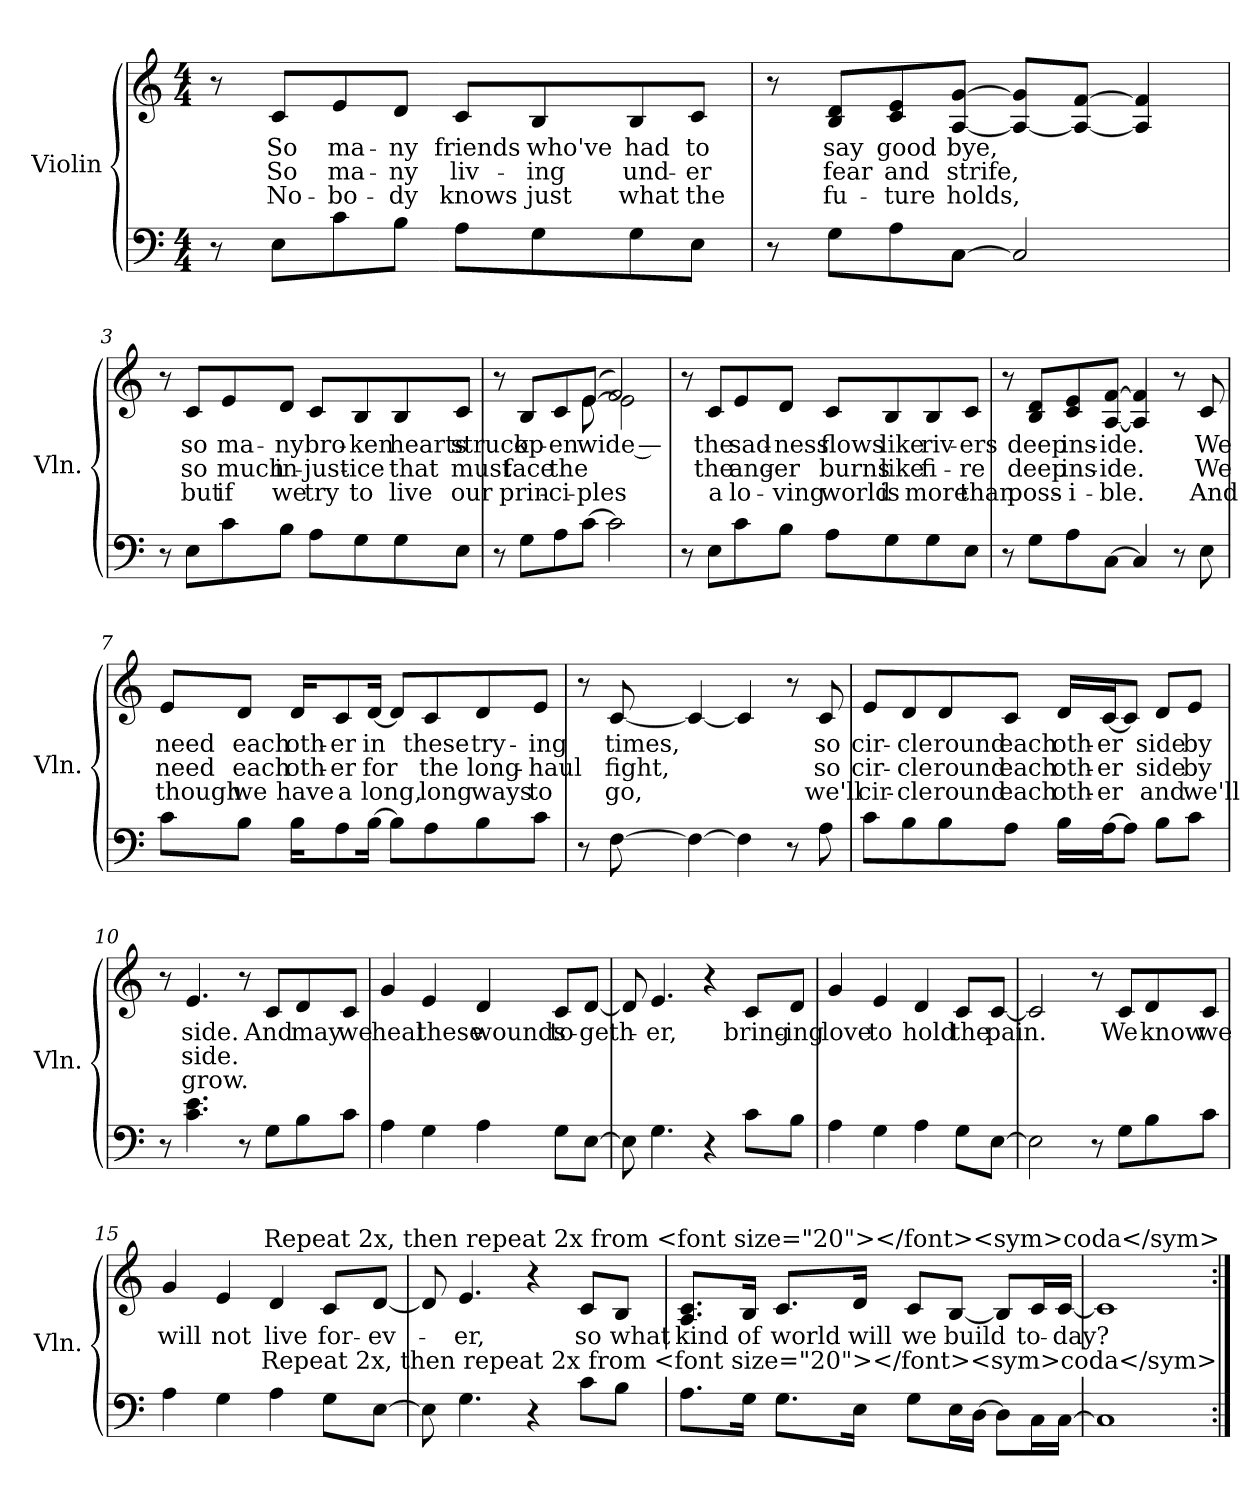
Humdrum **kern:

**kern	**kern	**text	**text	**text
*part1	*part1	*part1	*part1	*part1
*staff2	*staff1	*staff1	*staff1	*staff1
*I"Violin	*	*	*	*
*I'Vln.	*	*	*	*
*clefF4	*clefG2	*	*	*
*k[]	*k[]	*	*	*
*M4/4	*M4/4	*	*	*
*MM80	*MM80	*	*	*
=1	=1	=1	=1	=1
8r	8r	.	.	.
8E\L	8c/L	So	So	No-
8c\	8e/	ma-	ma-	-bo-
8B\J	8d/J	-ny	-ny	-dy
8A\L	8c/L	friends	liv-	knows
8G\	8B/	who've	-ing	just
8G\	8B/	had	und-	what
8E\J	8c/J	to	-er	the
=2	=2	=2	=2	=2
8r	8r	.	.	.
8G\L	8B/ 8d/L	say	fear	fu-
8A\	8c/ 8e/	good	and	-ture
[8C\J	[8A/ [8g/J	bye,	strife,	holds,
2C/]	8A/_ 8g/]L	.	.	.
.	8A/_ [8f/J	.	.	.
.	4A/] 4f/]	.	.	.
=3	=3	=3	=3	=3
8r	8r	.	.	.
8E\L	8c/L	so	so	but
8c\	8e/	ma-	much	if
8B\J	8d/J	-ny	in-	we
8A\L	8c/L	bro-	-just-	try
8G\	8B/	-ken	-ice	to
8G\	8B/	hearts	that	live
8E\J	8c/J	struck	must	our
=4	=4	=4	=4	=4
*	*^	*	*	*
8r	8r	4.ryy	.	.	.
8G\L	8B/L	.	op-	face	prin-
8A\	8c/	.	-en	the	-ci-
[8c\J	([8e/J	8e\	wide —	.	-ples
2c\]	2f/)	2e\]	.	.	.
*	*v	*v	*	*	*
=5	=5	=5	=5	=5
8r	8r	.	.	.
8E\L	8c/L	the	the	a
8c\	8e/	sad-	ang-	lo-
8B\J	8d/J	-ness	-er	-ving
8A\L	8c/L	flows	burns	world
8G\	8B/	like	like	is
8G\	8B/	riv-	fi-	more
8E\J	8c/J	-ers	-re	than
=6	=6	=6	=6	=6
8r	8r	.	.	.
8G\L	8B/ 8d/L	deep	deep	poss-
8A\	8c/ 8e/	ins-	ins-	-i-
[8C\J	[8A/ [8f/J	-ide.	-ide.	-ble.
4C/]	4A/] 4f/]	.	.	.
8r	8r	.	.	.
8E\	8c/	We	We	And
=7	=7	=7	=7	=7
8c\L	8e/L	need	need	though
8B\J	8d/J	each	each	we
16B\KL	16d/KL	oth-	oth-	have
8A\	8c/	-er	-er	a
[16B\Jk	[16d/Jk	in	for	long,
8B\L]	8d/L]	.	.	.
8A\	8c/	these	the	long
8B\	8d/	try-	long-	ways
8c\J	8e/J	-ing	-haul	to
=8	=8	=8	=8	=8
8r	8r	.	.	.
[8F\	[8c/	times,	fight,	go,
4F\_	4c/_	.	.	.
4F\]	4c/]	.	.	.
8r	8r	.	.	.
8A\	8c/	so	so	we'll
=9	=9	=9	=9	=9
8c\L	8e/L	cir-	cir-	cir-
8B\	8d/	-cle	-cle	-cle
8B\	8d/	round	round	round
8A\J	8c/J	each	each	each
16B\LL	16d/LL	oth-	oth-	oth-
[16A\J	[16c/J	-er	-er	-er
8A\J]	8c/J]	.	.	.
8B\L	8d/L	side	side	and
8c\J	8e/J	by	by	we'll
=10	=10	=10	=10	=10
8r	8r	.	.	.
4.c\ 4.e\	4.e/	side.	side.	grow.
8r	8r	.	.	.
8G\L	8c/L	And	.	.
8B\	8d/	may	.	.
8c\J	8c/J	we	.	.
=11	=11	=11	=11	=11
4A\	4g/	heal	.	.
4G\	4e/	these	.	.
4A\	4d/	wounds	.	.
8G\L	8c/L	to-	.	.
[8E\J	[8d/J	-geth-	.	.
=12	=12	=12	=12	=12
8E\]	8d/]	.	.	.
4.G\	4.e/	-er,	.	.
4r	4r	.	.	.
8c\L	8c/L	bring-	.	.
8B\J	8d/J	-ing	.	.
=13	=13	=13	=13	=13
4A\	4g/	love	.	.
4G\	4e/	to	.	.
4A\	4d/	hold	.	.
8G\L	8c/L	the	.	.
[8E\J	[8c/J	pain.	.	.
=14	=14	=14	=14	=14
2E\]	2c/]	.	.	.
8r	8r	.	.	.
8G\L	8c/L	We	.	.
8B\	8d/	know	.	.
8c\J	8c/J	we	.	.
=15	=15	=15	=15	=15
4A\	4g/	will	.	.
4G\	4e/	not	.	.
4A\	4d/	live	.	.
8G\L	8c/L	for-	.	.
[8E\J	[8d/J	-ev-	.	.
=16	=16	=16	=16	=16
8E\]	8d/]	.	.	.
4.G\	4.e/	-er,	.	.
4r	4r	.	.	.
8c\L	8c/L	so	.	.
8B\J	8B/J	what	.	.
=17	=17	=17	=17	=17
8.A\L	8.A/ 8.c/L	kind	.	.
16G\Jk	16B/Jk	of	.	.
8.G\L	8.c/L	world	.	.
16E\Jk	16d/Jk	will	.	.
8G\L	8c/L	we	.	.
16E\L	[8B/J	build	.	.
[16D\JJ	.	.	.	.
8D\L]	8B/L]	.	.	.
16C\L	16c/L	to-	.	.
[16C\JJ	[16c/JJ	-day?	.	.
=18	=18	=18	=18	=18
1C]	1c]	.	.	.
!	!LO:TX:a:t=Repeat 2x, then repeat 2x from <font size="20"></font><sym>coda</sym>	!	!	!
!LO:TX:a:t=Repeat 2x, then repeat 2x from <font size="20"></font><sym>coda</sym>	!	!	!	!
=:|!	=:|!	=:|!	=:|!	=:|!
*-	*-	*-	*-	*-
